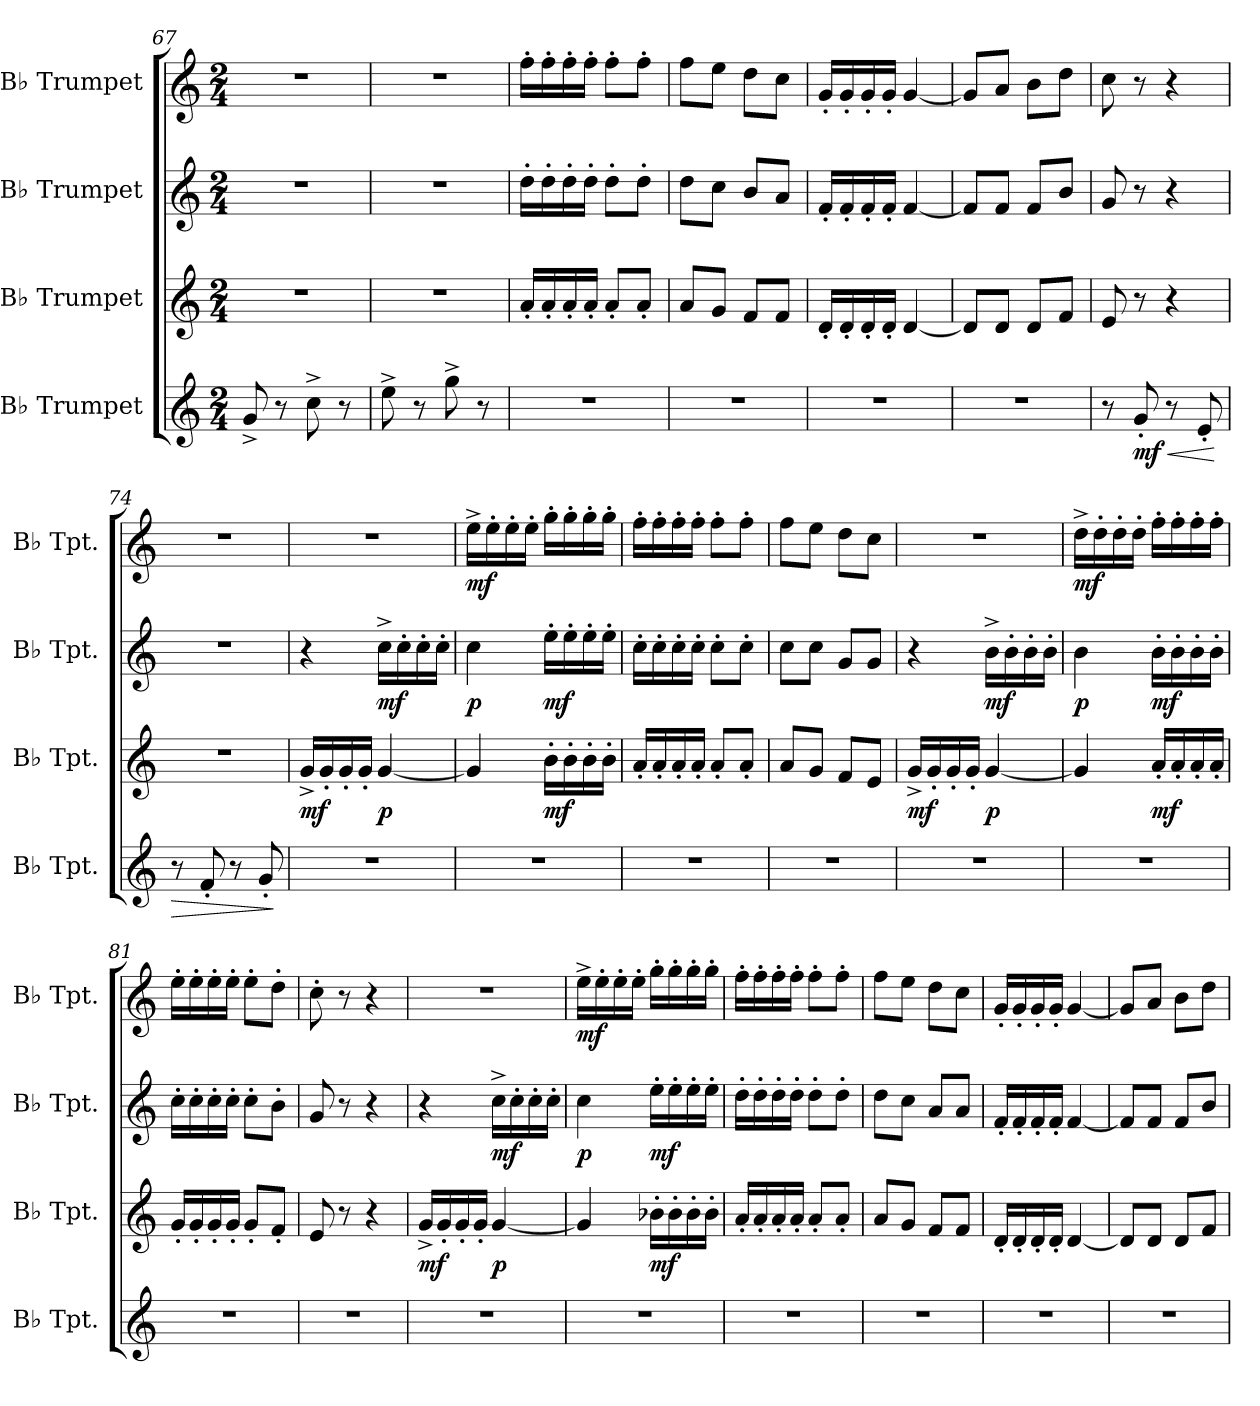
**kern	**dynam	**kern	**dynam	**kern	**dynam	**kern	**dynam
*part4	*part4	*part3	*part3	*part2	*part2	*part1	*part1
*staff4	*staff4	*staff3	*staff3	*staff2	*staff2	*staff1	*staff1
*I"B♭ Trumpet	*	*I"B♭ Trumpet	*	*I"B♭ Trumpet	*	*I"B♭ Trumpet	*
*I'B♭ Tpt.	*	*I'B♭ Tpt.	*	*I'B♭ Tpt.	*	*I'B♭ Tpt.	*
*clefG2	*	*clefG2	*	*clefG2	*	*clefG2	*
*ITrd1c2	*	*ITrd1c2	*	*ITrd1c2	*	*ITrd1c2	*
*k[b-e-]	*	*k[b-e-]	*	*k[b-e-]	*	*k[b-e-]	*
*M2/4	*	*M2/4	*	*M2/4	*	*M2/4	*
=67	=67	=67	=67	=67	=67	=67	=67
8f^/	.	2r	.	2r	.	2r	.
8r	.	.	.	.	.	.	.
8b-^\	.	.	.	.	.	.	.
8r	.	.	.	.	.	.	.
=68	=68	=68	=68	=68	=68	=68	=68
8dd^\	.	2r	.	2r	.	2r	.
8r	.	.	.	.	.	.	.
8ff^\	.	.	.	.	.	.	.
8r	.	.	.	.	.	.	.
=69	=69	=69	=69	=69	=69	=69	=69
2r	.	16g'/LL	.	16cc'\LL	.	16ee-'\LL	.
.	.	16g'/	.	16cc'\	.	16ee-'\	.
.	.	16g'/	.	16cc'\	.	16ee-'\	.
.	.	16g'/JJ	.	16cc'\JJ	.	16ee-'\JJ	.
.	.	8g'/L	.	8cc'\L	.	8ee-'\L	.
.	.	8g'/J	.	8cc'\J	.	8ee-'\J	.
=70	=70	=70	=70	=70	=70	=70	=70
2r	.	8g/L	.	8cc\L	.	8ee-\L	.
.	.	8f/J	.	8b-\J	.	8dd\J	.
.	.	8e-/L	.	8a/L	.	8cc\L	.
.	.	8e-/J	.	8g/J	.	8b-\J	.
=71	=71	=71	=71	=71	=71	=71	=71
2r	.	16c'/LL	.	16e-'/LL	.	16f'/LL	.
.	.	16c'/	.	16e-'/	.	16f'/	.
.	.	16c'/	.	16e-'/	.	16f'/	.
.	.	16c'/JJ	.	16e-'/JJ	.	16f'/JJ	.
.	.	[4c/	.	[4e-/	.	[4f/	.
=72	=72	=72	=72	=72	=72	=72	=72
2r	.	8c/L]	.	8e-/L]	.	8f/L]	.
.	.	8c/J	.	8e-/J	.	8g/J	.
.	.	8c/L	.	8e-/L	.	8a\L	.
.	.	8e-/J	.	8a/J	.	8cc\J	.
!!LO:LB:g=z
=73	=73	=73	=73	=73	=73	=73	=73
8r	.	8d/	.	8f/	.	8b-\	.
!	!LO:HP:b	!	!	!	!	!	!
!	!LO:DY:n=1:b	!	!	!	!	!	!
8f'/	< mf	8r	.	8r	.	8r	.
8r	.	4r	.	4r	.	4r	.
8d'/	.	.	.	.	.	.	.
.	[	.	.	.	.	.	.
=74	=74	=74	=74	=74	=74	=74	=74
!	!LO:HP:b	!	!	!	!	!	!
8r	>	2r	.	2r	.	2r	.
8e-'/	.	.	.	.	.	.	.
8r	.	.	.	.	.	.	.
8f'/	.	.	.	.	.	.	.
.	]	.	.	.	.	.	.
=75	=75	=75	=75	=75	=75	=75	=75
!	!	!	!LO:DY:b	!	!	!	!
2r	.	16f^/LL	mf	4r	.	2r	.
.	.	16f'/	.	.	.	.	.
.	.	16f'/	.	.	.	.	.
.	.	16f'/JJ	.	.	.	.	.
!	!	!	!LO:DY:b	!	!LO:DY:b	!	!
.	.	[4f/	p	16b-^\LL	mf	.	.
.	.	.	.	16b-'\	.	.	.
.	.	.	.	16b-'\	.	.	.
.	.	.	.	16b-'\JJ	.	.	.
=76	=76	=76	=76	=76	=76	=76	=76
!	!	!	!	!	!LO:DY:b	!	!LO:DY:b
2r	.	4f/]	.	4b-\	p	16dd^\LL	mf
.	.	.	.	.	.	16dd'\	.
.	.	.	.	.	.	16dd'\	.
.	.	.	.	.	.	16dd'\JJ	.
!	!	!	!LO:DY:b	!	!LO:DY:b	!	!
.	.	16a'\LL	mf	16dd'\LL	mf	16ff'\LL	.
.	.	16a'\	.	16dd'\	.	16ff'\	.
.	.	16a'\	.	16dd'\	.	16ff'\	.
.	.	16a'\JJ	.	16dd'\JJ	.	16ff'\JJ	.
=77	=77	=77	=77	=77	=77	=77	=77
2r	.	16g'/LL	.	16b-'\LL	.	16ee-'\LL	.
.	.	16g'/	.	16b-'\	.	16ee-'\	.
.	.	16g'/	.	16b-'\	.	16ee-'\	.
.	.	16g'/JJ	.	16b-'\JJ	.	16ee-'\JJ	.
.	.	8g'/L	.	8b-'\L	.	8ee-'\L	.
.	.	8g'/J	.	8b-'\J	.	8ee-'\J	.
=78	=78	=78	=78	=78	=78	=78	=78
2r	.	8g/L	.	8b-\L	.	8ee-\L	.
.	.	8f/J	.	8b-\J	.	8dd\J	.
.	.	8e-/L	.	8f/L	.	8cc\L	.
.	.	8d/J	.	8f/J	.	8b-\J	.
!!LO:LB:g=z
=79	=79	=79	=79	=79	=79	=79	=79
!	!	!	!LO:DY:b	!	!	!	!
2r	.	16f^/LL	mf	4r	.	2r	.
.	.	16f'/	.	.	.	.	.
.	.	16f'/	.	.	.	.	.
.	.	16f'/JJ	.	.	.	.	.
!	!	!	!LO:DY:b	!	!LO:DY:b	!	!
.	.	[4f/	p	16a^\LL	mf	.	.
.	.	.	.	16a'\	.	.	.
.	.	.	.	16a'\	.	.	.
.	.	.	.	16a'\JJ	.	.	.
=80	=80	=80	=80	=80	=80	=80	=80
!	!	!	!	!	!LO:DY:b	!	!LO:DY:b
2r	.	4f/]	.	4a\	p	16cc^\LL	mf
.	.	.	.	.	.	16cc'\	.
.	.	.	.	.	.	16cc'\	.
.	.	.	.	.	.	16cc'\JJ	.
!	!	!	!LO:DY:b	!	!LO:DY:b	!	!
.	.	16g'/LL	mf	16a'\LL	mf	16ee-'\LL	.
.	.	16g'/	.	16a'\	.	16ee-'\	.
.	.	16g'/	.	16a'\	.	16ee-'\	.
.	.	16g'/JJ	.	16a'\JJ	.	16ee-'\JJ	.
=81	=81	=81	=81	=81	=81	=81	=81
2r	.	16f'/LL	.	16b-'\LL	.	16dd'\LL	.
.	.	16f'/	.	16b-'\	.	16dd'\	.
.	.	16f'/	.	16b-'\	.	16dd'\	.
.	.	16f'/JJ	.	16b-'\JJ	.	16dd'\JJ	.
.	.	8f'/L	.	8b-'\L	.	8dd'\L	.
.	.	8e-'/J	.	8a'\J	.	8cc'\J	.
=82	=82	=82	=82	=82	=82	=82	=82
2r	.	8d/	.	8f/	.	8b-'\	.
.	.	8r	.	8r	.	8r	.
.	.	4r	.	4r	.	4r	.
=83	=83	=83	=83	=83	=83	=83	=83
!	!	!	!LO:DY:b	!	!	!	!
2r	.	16f^/LL	mf	4r	.	2r	.
.	.	16f'/	.	.	.	.	.
.	.	16f'/	.	.	.	.	.
.	.	16f'/JJ	.	.	.	.	.
!	!	!	!LO:DY:b	!	!LO:DY:b	!	!
.	.	[4f/	p	16b-^\LL	mf	.	.
.	.	.	.	16b-'\	.	.	.
.	.	.	.	16b-'\	.	.	.
.	.	.	.	16b-'\JJ	.	.	.
=84	=84	=84	=84	=84	=84	=84	=84
!	!	!	!	!	!LO:DY:b	!	!LO:DY:b
2r	.	4f/]	.	4b-\	p	16dd^\LL	mf
.	.	.	.	.	.	16dd'\	.
.	.	.	.	.	.	16dd'\	.
.	.	.	.	.	.	16dd'\JJ	.
!	!	!	!LO:DY:b	!	!LO:DY:b	!	!
.	.	16a-X'\LL	mf	16dd'\LL	mf	16ff'\LL	.
.	.	16a-'\	.	16dd'\	.	16ff'\	.
.	.	16a-'\	.	16dd'\	.	16ff'\	.
.	.	16a-'\JJ	.	16dd'\JJ	.	16ff'\JJ	.
!!LO:PB:g=z
=85	=85	=85	=85	=85	=85	=85	=85
2r	.	16g'/LL	.	16cc'\LL	.	16ee-'\LL	.
.	.	16g'/	.	16cc'\	.	16ee-'\	.
.	.	16g'/	.	16cc'\	.	16ee-'\	.
.	.	16g'/JJ	.	16cc'\JJ	.	16ee-'\JJ	.
.	.	8g'/L	.	8cc'\L	.	8ee-'\L	.
.	.	8g'/J	.	8cc'\J	.	8ee-'\J	.
=86	=86	=86	=86	=86	=86	=86	=86
2r	.	8g/L	.	8cc\L	.	8ee-\L	.
.	.	8f/J	.	8b-\J	.	8dd\J	.
.	.	8e-/L	.	8g/L	.	8cc\L	.
.	.	8e-/J	.	8g/J	.	8b-\J	.
=87	=87	=87	=87	=87	=87	=87	=87
2r	.	16c'/LL	.	16e-'/LL	.	16f'/LL	.
.	.	16c'/	.	16e-'/	.	16f'/	.
.	.	16c'/	.	16e-'/	.	16f'/	.
.	.	16c'/JJ	.	16e-'/JJ	.	16f'/JJ	.
.	.	[4c/	.	[4e-/	.	[4f/	.
=88	=88	=88	=88	=88	=88	=88	=88
2r	.	8c/L]	.	8e-/L]	.	8f/L]	.
.	.	8c/J	.	8e-/J	.	8g/J	.
.	.	8c/L	.	8e-/L	.	8a\L	.
.	.	8e-/J	.	8a/J	.	8cc\J	.
=	=	=	=	=	=	=	=
*-	*-	*-	*-	*-	*-	*-	*-
